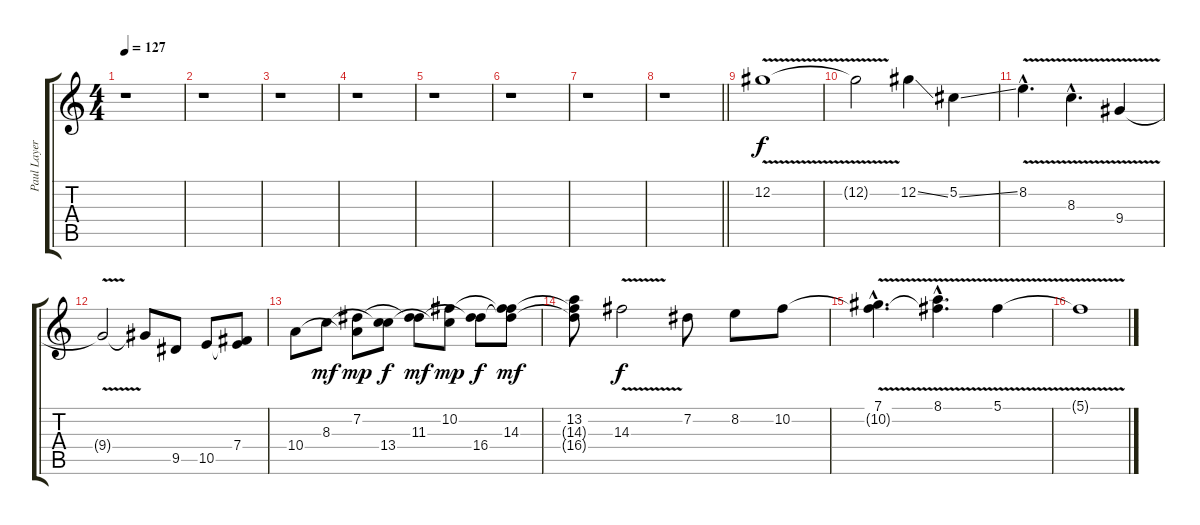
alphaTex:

\track ("Paul Layer 2" "Paul Layer") {instrument distortionguitar}
\staff {score tabs}
\tuning (Db4 Ab3 E3 B2 Gb2 Db2) {hide}
\ts (4 4)
\section ("" "")
\tempo 127
\clef g2
\ks c
r.1{dy f} |
r.1 |
r.1 |
r.1 |
r.1 |
r.1 |
r.1 |
\barLineRight lightlight
r.1 |
\section ("" "")
12.2{v}.1 |
12.2{t}.2 12.2{ss}.4 5.2{ss}.4 |
8.2{v hac}.4{d} 8.3{v hac}.4{d} 9.4{v}.4 |
9.4{t}.2 9.4{t}.8 9.5.8 10.5.8 (7.4 10.5{t}).8 |
10.4.8 8.3.8{dy mf} (7.2 10.4{t}).8{dy mp} (8.3{t} 13.4).8{dy f} (7.2{t} 11.3).8{dy mf} (10.2 13.4{t}).8{dy mp} (11.3{t} 16.4).8{dy f} (10.2{t} 14.3 16.4{t}).8{dy mf} |
(13.2 14.3{t} 16.4{t}).8 14.3{v}.2{dy f} 7.2.8 8.2.8 10.2.8 |
(7.1{v hac} 10.2{hac t}).4{d} (8.1{v hac} 10.2{hac t}).4{d} 5.1{v}.4 |
5.1{t}.1
